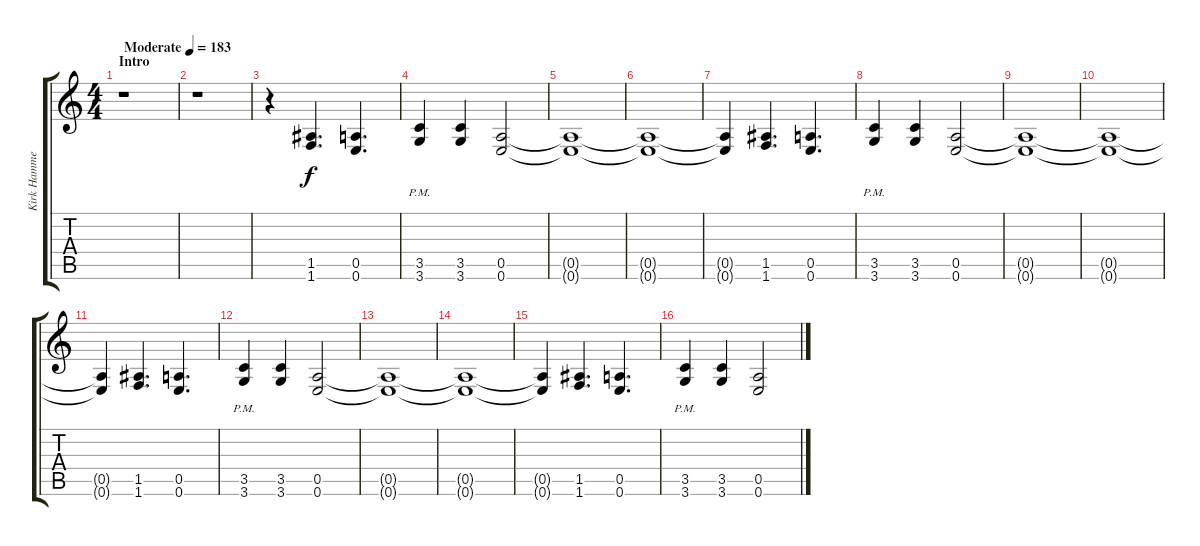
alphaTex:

\track ("Kirk Hammett" "Kirk Hamme") {instrument distortionguitar}
\staff {score tabs}
\tuning (E4 B3 G3 D3 A2 E2) {hide}
\ts (4 4)
\section ("" "Intro")
\tempo (183 "Moderate")
\clef g2
\ks c
r.1{dy f instrument distortionguitar} |
r.1 |
r.4 (1.5 1.6).4{d} (0.5 0.6).4{d} |
(3.5{pm} 3.6{pm}).4 (3.5 3.6).4 (0.5 0.6).2 |
(0.5{t} 0.6{t}).1 |
(0.5{t} 0.6{t}).1 |
(0.5{t} 0.6{t}).4 (1.5 1.6).4{d} (0.5 0.6).4{d} |
(3.5{pm} 3.6{pm}).4 (3.5 3.6).4 (0.5 0.6).2 |
(0.5{t} 0.6{t}).1 |
(0.5{t} 0.6{t}).1 |
(0.5{t} 0.6{t}).4 (1.5 1.6).4{d} (0.5 0.6).4{d} |
(3.5{pm} 3.6{pm}).4 (3.5 3.6).4 (0.5 0.6).2 |
(0.5{t} 0.6{t}).1 |
(0.5{t} 0.6{t}).1 |
(0.5{t} 0.6{t}).4 (1.5 1.6).4{d} (0.5 0.6).4{d} |
(3.5{pm} 3.6{pm}).4 (3.5 3.6).4 (0.5 0.6).2
